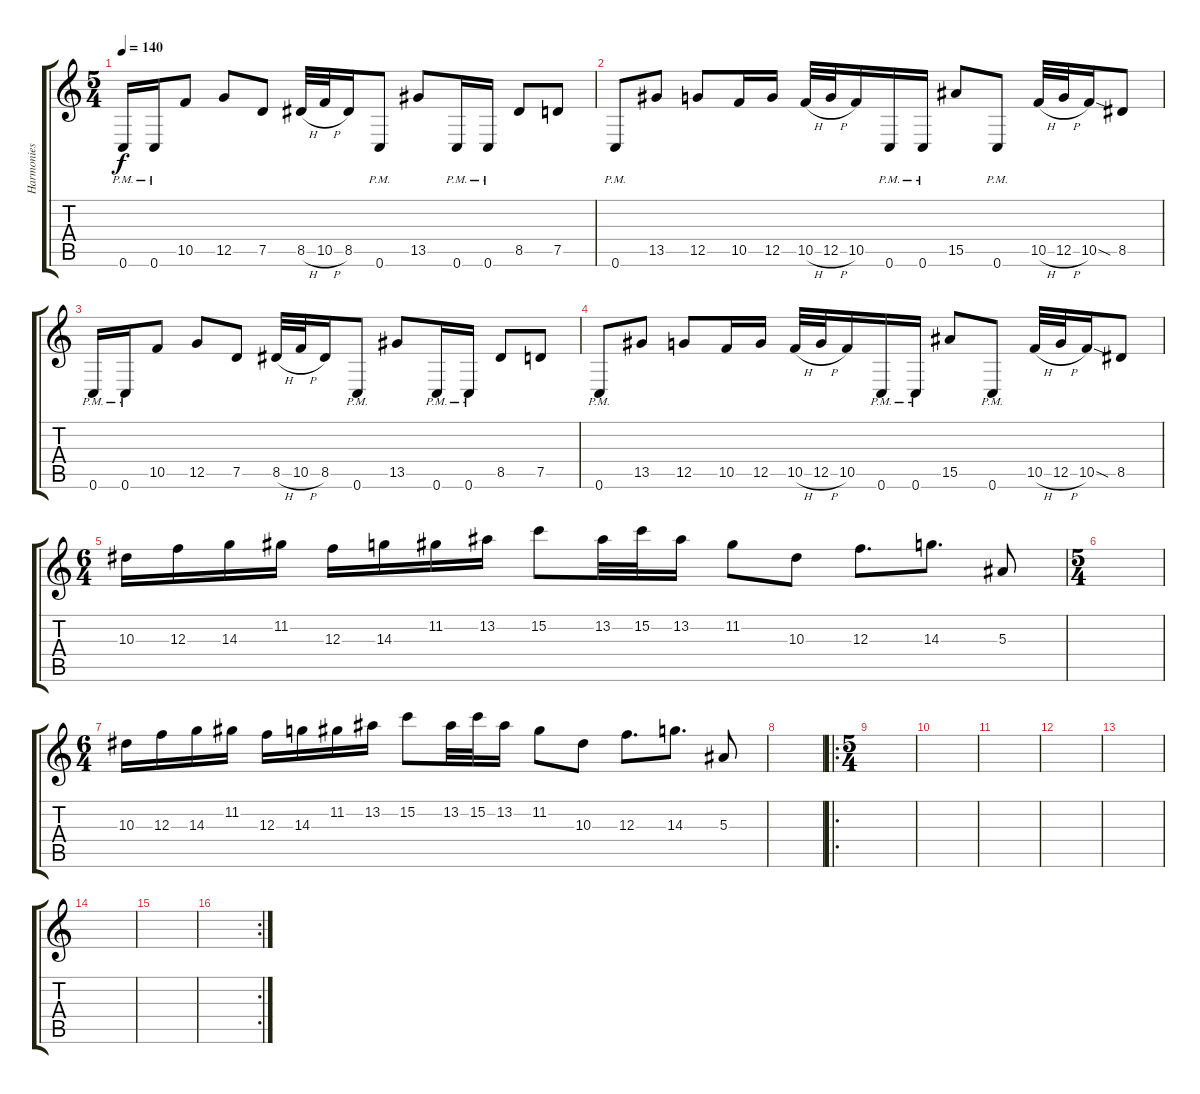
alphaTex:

\track ("Harmonies" "Harmonies") {instrument distortionguitar}
\staff {score tabs}
\tuning (D4 A3 F3 C3 G2 C2) {hide}
\ts (5 4)
\tempo 140
\clef g2
\ks c
0.6{pm}.16{dy f balance 16} 0.6{pm}.16 10.5.8 12.5.8 7.5.8 8.5{h}.32 10.5{h}.32 8.5.16 0.6{pm}.8 13.5.8 0.6{pm}.16 0.6{pm}.16 8.5.8 7.5.8 |
0.6{pm}.8 13.5.8 12.5.8 10.5.16 12.5.16 10.5{h}.32 12.5{h}.32 10.5.16 0.6{pm}.16 0.6{pm}.16 15.5.8 0.6{pm}.8 10.5{h}.32 12.5{h}.32 10.5{sod}.16 8.5.8 |
0.6{pm}.16{balance 16} 0.6{pm}.16 10.5.8 12.5.8 7.5.8 8.5{h}.32 10.5{h}.32 8.5.16 0.6{pm}.8 13.5.8 0.6{pm}.16 0.6{pm}.16 8.5.8 7.5.8 |
0.6{pm}.8 13.5.8 12.5.8 10.5.16 12.5.16 10.5{h}.32 12.5{h}.32 10.5.16 0.6{pm}.16 0.6{pm}.16 15.5.8 0.6{pm}.8 10.5{h}.32 12.5{h}.32 10.5{sod}.16 8.5.8 |
\ts (6 4)
10.3.16{balance 16} 12.3.16 14.3.16 11.2.16 12.3.16 14.3.16 11.2.16 13.2.16 15.2.8 13.2.32 15.2.32 13.2.16 11.2.8 10.3.8 12.3.8{d} 14.3.8{d} 5.3.8 |
\ts (5 4)
|
\ts (6 4)
10.3.16{balance 16} 12.3.16 14.3.16 11.2.16 12.3.16 14.3.16 11.2.16 13.2.16 15.2.8 13.2.32 15.2.32 13.2.16 11.2.8 10.3.8 12.3.8{d} 14.3.8{d} 5.3.8 |
|
\ro
\ts (5 4)
|
|
|
|
|
|
|
\rc 2
